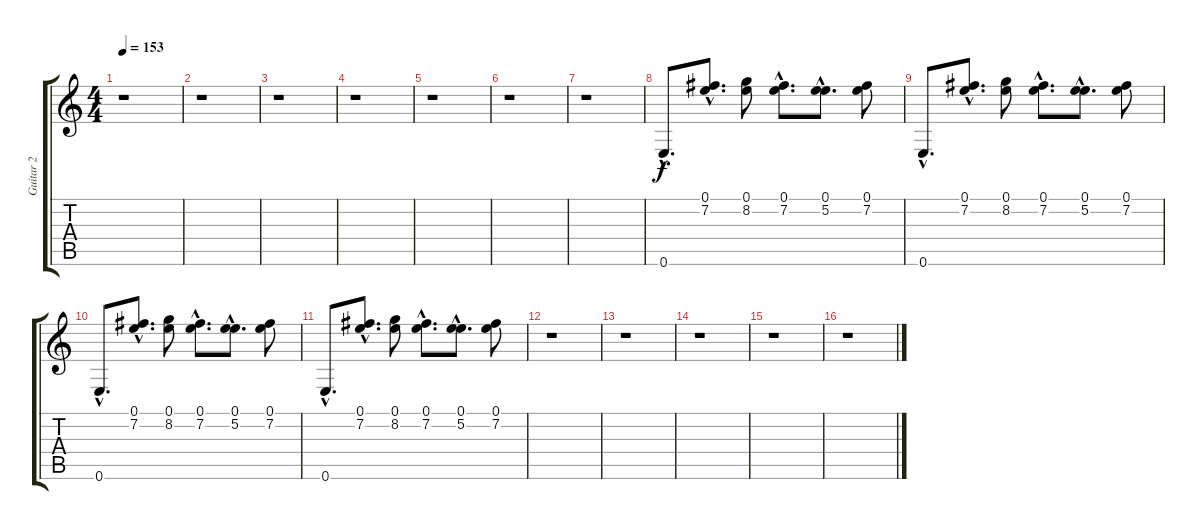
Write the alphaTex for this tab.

\track ("Guitar 2" "Guitar 2") {instrument distortionguitar}
\staff {score tabs}
\tuning (E4 B3 G3 D3 A2 E2) {hide}
\ts (4 4)
\tempo 153
\clef g2
\ks c
r.1{dy f} |
r.1 |
r.1 |
r.1 |
r.1 |
r.1 |
r.1 |
0.6{hac}.8{d} (0.1{hac} 7.2{hac}).8{d} (0.1 8.2).8 (0.1{hac} 7.2{hac}).8{d} (0.1{hac} 5.2{hac}).8{d} (0.1 7.2).8 |
0.6{hac}.8{d} (0.1{hac} 7.2{hac}).8{d} (0.1 8.2).8 (0.1{hac} 7.2{hac}).8{d} (0.1{hac} 5.2{hac}).8{d} (0.1 7.2).8 |
0.6{hac}.8{d} (0.1{hac} 7.2{hac}).8{d} (0.1 8.2).8 (0.1{hac} 7.2{hac}).8{d} (0.1{hac} 5.2{hac}).8{d} (0.1 7.2).8 |
0.6{hac}.8{d} (0.1{hac} 7.2{hac}).8{d} (0.1 8.2).8 (0.1{hac} 7.2{hac}).8{d} (0.1{hac} 5.2{hac}).8{d} (0.1 7.2).8 |
r.1 |
r.1 |
r.1 |
r.1 |
r.1
